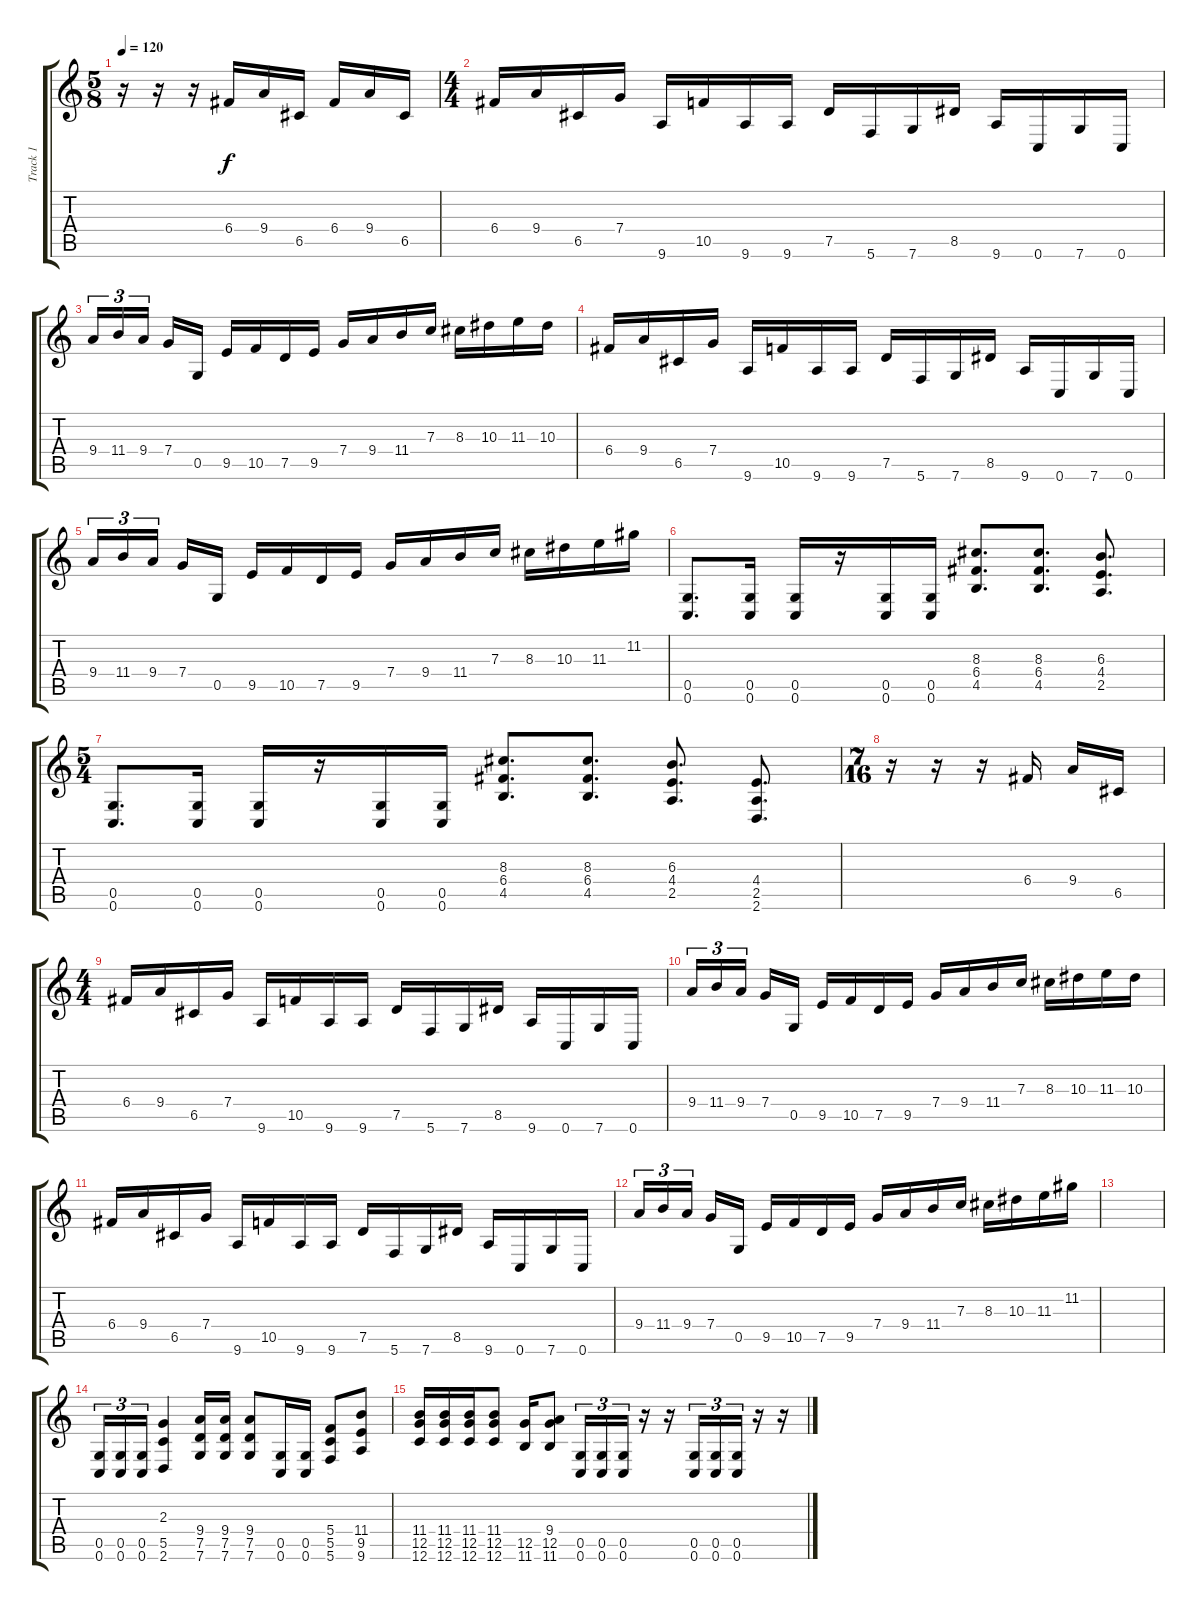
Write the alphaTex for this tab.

\track ("Track 1" "Track 1") {instrument overdrivenguitar}
\staff {score tabs}
\tuning (D4 A3 F3 C3 G2 C2) {hide}
\ts (5 8)
\tempo 120
\clef g2
\ks c
r.16{dy f} r.16 r.16 6.4.16 9.4.16 6.5.16 6.4.16 9.4.16 6.5.16 |
\ts (4 4)
6.4.16 9.4.16 6.5.16 7.4.16 9.6.16 10.5.16 9.6.16 9.6.16 7.5.16 5.6.16 7.6.16 8.5.16 9.6.16 0.6.16 7.6.16 0.6.16 |
9.4.16{tu (3 2)} 11.4.16{tu (3 2)} 9.4.16{tu (3 2) beam splitsecondary} 7.4.16 0.5.16 9.5.16 10.5.16 7.5.16 9.5.16 7.4.16 9.4.16 11.4.16 7.3.16 8.3.16 10.3.16 11.3.16 10.3.16 |
6.4.16 9.4.16 6.5.16 7.4.16 9.6.16 10.5.16 9.6.16 9.6.16 7.5.16 5.6.16 7.6.16 8.5.16 9.6.16 0.6.16 7.6.16 0.6.16 |
9.4.16{tu (3 2)} 11.4.16{tu (3 2)} 9.4.16{tu (3 2) beam splitsecondary} 7.4.16 0.5.16 9.5.16 10.5.16 7.5.16 9.5.16 7.4.16 9.4.16 11.4.16 7.3.16 8.3.16 10.3.16 11.3.16 11.2.16 |
(0.5 0.6).8{d} (0.5 0.6).16 (0.5 0.6).16 r.16 (0.5 0.6).16 (0.5 0.6).16 (8.3 6.4 4.5).8{d} (8.3 6.4 4.5).8{d} (6.3 4.4 2.5).8{d} |
\ts (5 4)
(0.5 0.6).8{d} (0.5 0.6).16 (0.5 0.6).16 r.16 (0.5 0.6).16 (0.5 0.6).16 (8.3 6.4 4.5).8{d} (8.3 6.4 4.5).8{d} (6.3 4.4 2.5).8{d} (4.4 2.5 2.6).8{d} |
\ts (7 16)
r.16 r.16 r.16 6.4.16 9.4.16 6.5.16 |
\ts (4 4)
6.4.16 9.4.16 6.5.16 7.4.16 9.6.16 10.5.16 9.6.16 9.6.16 7.5.16 5.6.16 7.6.16 8.5.16 9.6.16 0.6.16 7.6.16 0.6.16 |
9.4.16{tu (3 2)} 11.4.16{tu (3 2)} 9.4.16{tu (3 2) beam splitsecondary} 7.4.16 0.5.16 9.5.16 10.5.16 7.5.16 9.5.16 7.4.16 9.4.16 11.4.16 7.3.16 8.3.16 10.3.16 11.3.16 10.3.16 |
6.4.16 9.4.16 6.5.16 7.4.16 9.6.16 10.5.16 9.6.16 9.6.16 7.5.16 5.6.16 7.6.16 8.5.16 9.6.16 0.6.16 7.6.16 0.6.16 |
9.4.16{tu (3 2)} 11.4.16{tu (3 2)} 9.4.16{tu (3 2) beam splitsecondary} 7.4.16 0.5.16 9.5.16 10.5.16 7.5.16 9.5.16 7.4.16 9.4.16 11.4.16 7.3.16 8.3.16 10.3.16 11.3.16 11.2.16 |
|
(0.5 0.6).16{tu (3 2)} (0.5 0.6).16{tu (3 2)} (0.5 0.6).16{tu (3 2)} (2.3 5.5 2.6).4 (9.4 7.5 7.6).16 (9.4 7.5 7.6).16 (9.4 7.5 7.6).8 (0.5 0.6).16 (0.5 0.6).16 (5.4 5.5 5.6).8 (11.4 9.5 9.6).8 |
(11.4 12.5 12.6).16 (11.4 12.5 12.6).16 (11.4 12.5 12.6).16 (11.4 12.5 12.6).8 (12.5 11.6).16 (9.4 12.5 11.6).8 (0.5 0.6).16{tu (3 2)} (0.5 0.6).16{tu (3 2)} (0.5 0.6).16{tu (3 2)} r.16 r.16 (0.5 0.6).16{tu (3 2)} (0.5 0.6).16{tu (3 2)} (0.5 0.6).16{tu (3 2)} r.16 r.16
